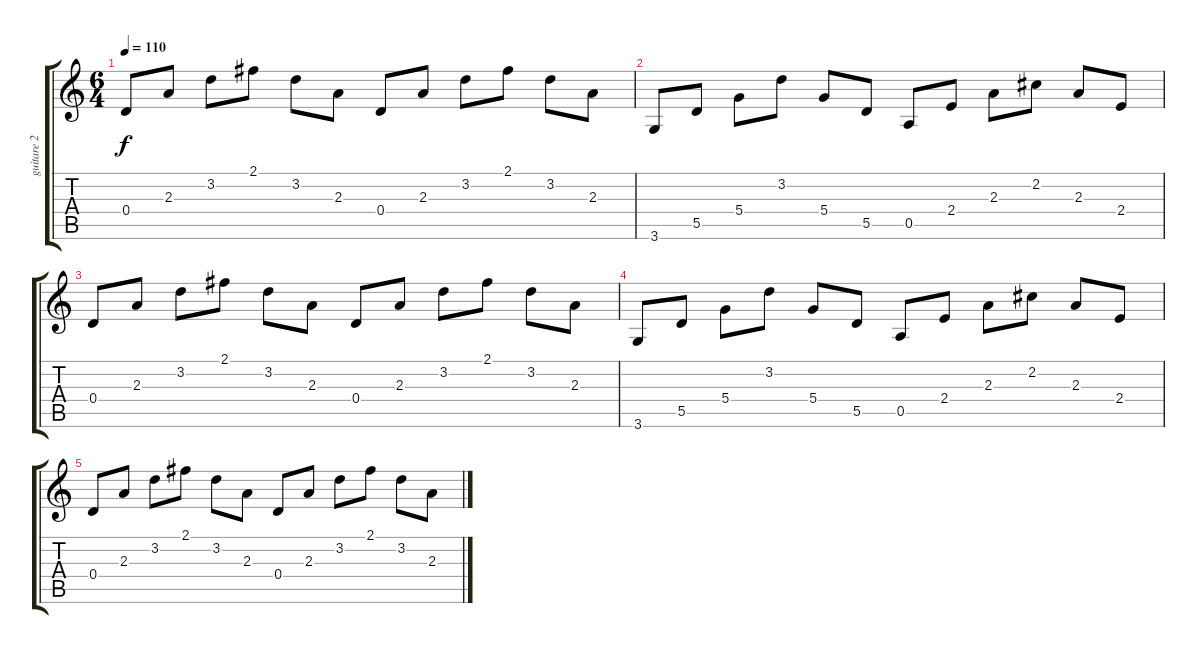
\track ("guitare 2" "guitare 2") {instrument overdrivenguitar}
\staff {score tabs}
\tuning (E4 B3 G3 D3 A2 E2) {hide}
\ts (6 4)
\tempo 110
\clef g2
\ks c
0.4.8{dy f} 2.3.8 3.2.8 2.1.8 3.2.8 2.3.8 0.4.8 2.3.8 3.2.8 2.1.8 3.2.8 2.3.8 |
3.6.8 5.5.8 5.4.8 3.2.8 5.4.8 5.5.8 0.5.8 2.4.8 2.3.8 2.2.8 2.3.8 2.4.8 |
0.4.8 2.3.8 3.2.8 2.1.8 3.2.8 2.3.8 0.4.8 2.3.8 3.2.8 2.1.8 3.2.8 2.3.8 |
3.6.8 5.5.8 5.4.8 3.2.8 5.4.8 5.5.8 0.5.8 2.4.8 2.3.8 2.2.8 2.3.8 2.4.8 |
0.4.8 2.3.8 3.2.8 2.1.8 3.2.8 2.3.8 0.4.8 2.3.8 3.2.8 2.1.8 3.2.8 2.3.8
